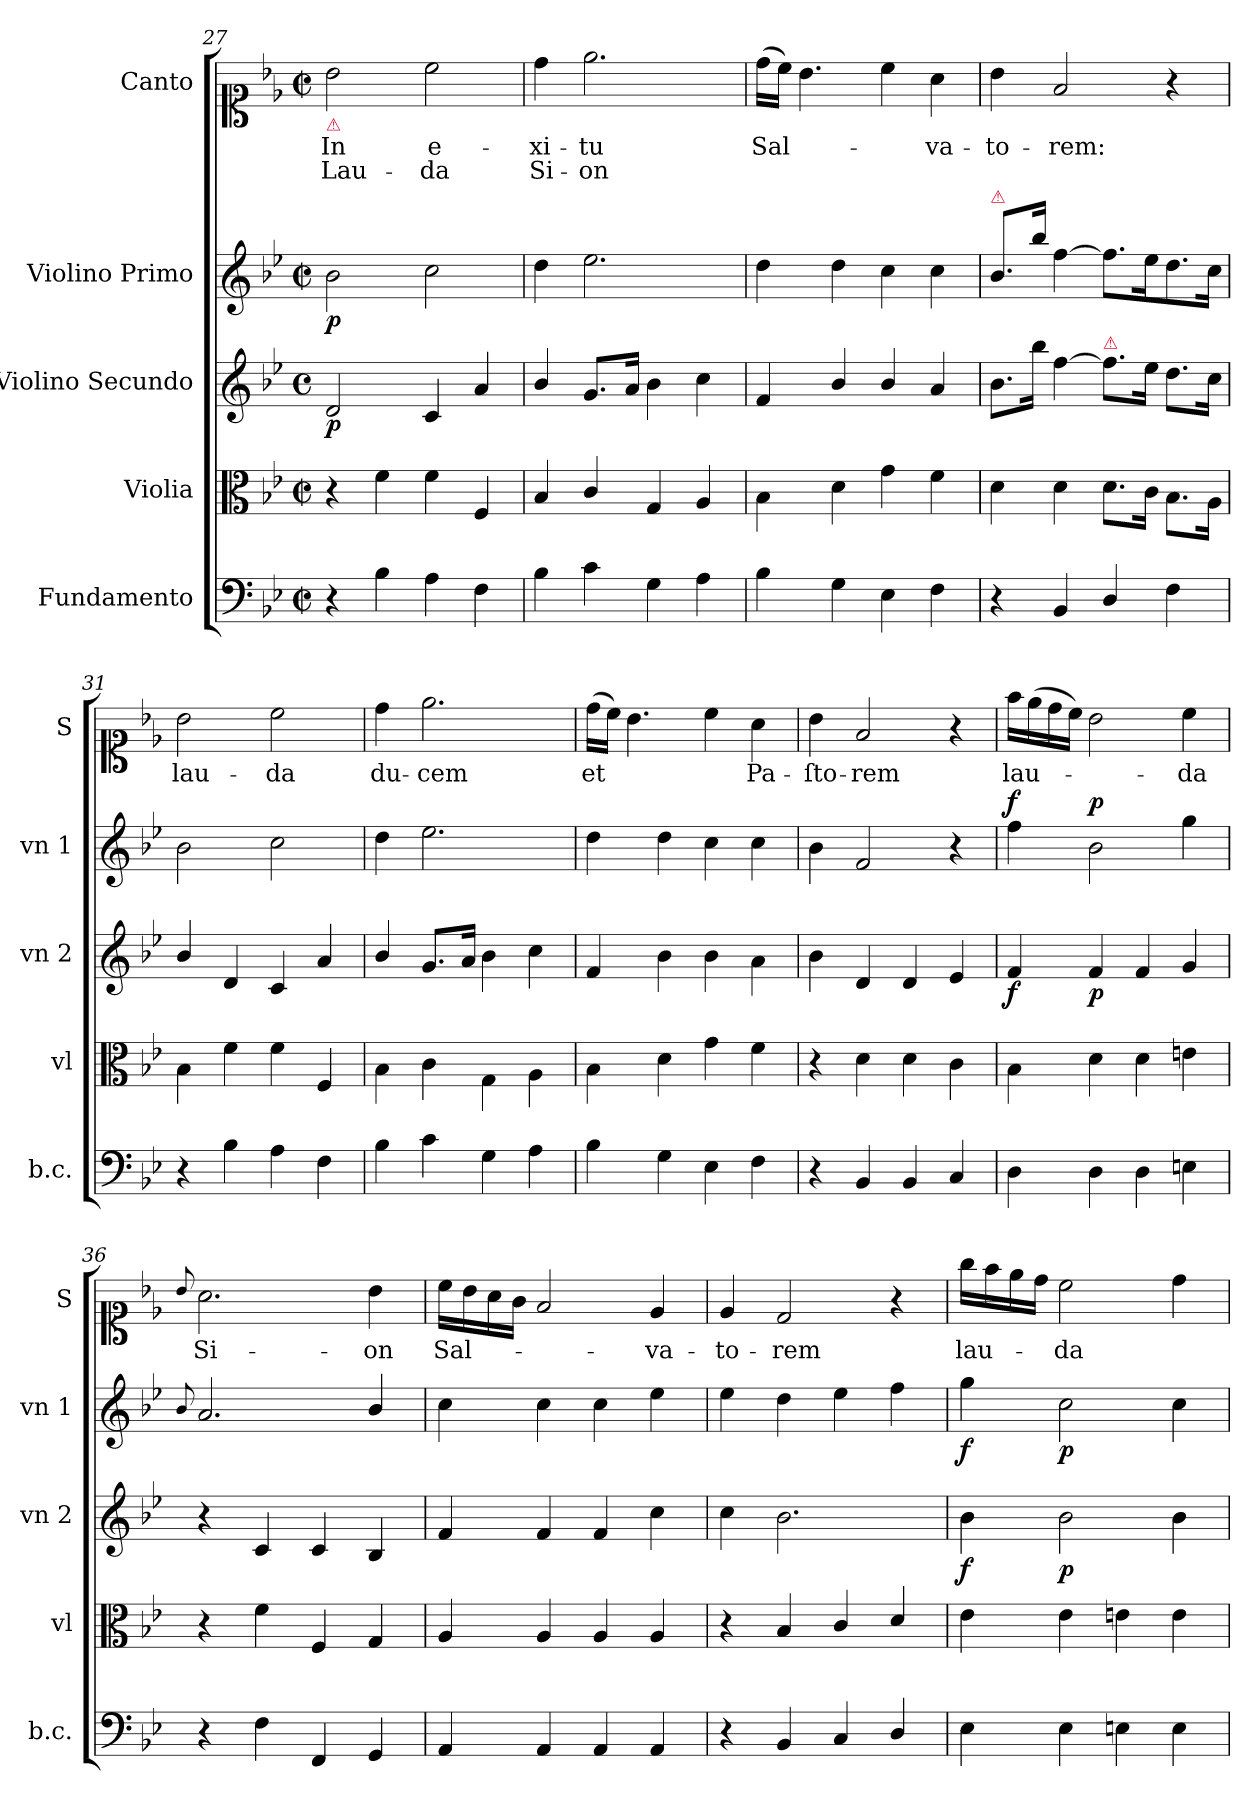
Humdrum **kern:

**kern	**kern	**kern	**dynam	**kern	**dynam	**kern	**text	**text
*part5	*part4	*part3	*part3	*part2	*part2	*part1	*part1	*part1
*staff5	*staff4	*staff3	*staff3	*staff2	*staff2	*staff1	*staff1	*staff1
*I"Fundamento	*I"Violia	*I"Violino Secundo	*	*I"Violino Primo	*	*I"Canto	*	*
*I'b.c.	*I'vl	*I'vn 2	*	*I'vn 1	*	*I'S	*	*
*clefF4	*clefC3	*clefG2	*	*clefG2	*	*clefC1	*	*
*k[b-e-]	*k[b-e-]	*k[b-e-]	*	*k[b-e-]	*	*k[b-e-]	*	*
*B-:	*B-:	*B-:	*	*B-:	*	*B-:	*	*
*M4/4	*M4/4	*M4/4	*	*M4/4	*	*M4/4	*	*
*met(c|)	*met(c|)	*met(c)	*	*met(c|)	*	*met(c|)	*	*
=27	=27	=27	=27	=27	=27	=27	=27	=27
!	!	!	!	!	!	!LO:TX:b:color=crimson:t=⚠	!	!
!	!	!	!	!	!LO:DY:b	!	!	!
4r	4r	2d/	p	2b-\	p	2b-\	In	Lau-
4B-\	4f\	.	.	.	.	.	.	.
4A\	4f\	4c/	.	2cc\	.	2cc\	e-	-da
4F\	4F/	4a/	.	.	.	.	.	.
=28	=28	=28	=28	=28	=28	=28	=28	=28
4B-\	4B-/	4b-/	.	4dd\	.	4dd\	-xi-	Si-
4c\	4c/	8.g/L	.	2.ee-\	.	2.ee-\	-tu	-on
.	.	16a/Jk	.	.	.	.	.	.
4G\	4G/	4b-\	.	.	.	.	.	.
4A\	4A/	4cc\	.	.	.	.	.	.
=29	=29	=29	=29	=29	=29	=29	=29	=29
4B-\	4B-\	4f/	.	4dd\	.	(16dd\LL	Sal-	.
.	.	.	.	.	.	16cc\JJ)	.	.
.	.	.	.	.	.	4.b-\	.	.
4G\	4d\	4b-/	.	4dd\	.	.	.	.
4E-\	4g\	4b-/	.	4cc\	.	4cc\	.	.
4F\	4f\	4a/	.	4cc\	.	4a\	-va-	.
=30	=30	=30	=30	=30	=30	=30	=30	=30
!	!	!	!	!LO:TX:a:color=crimson:t=⚠	!	!	!	!
4r	4d\	8.b-\L	.	8.b-/L	.	4b-\	-to-	.
.	.	16bb-\Jk	.	16bb-\Jk	.	.	.	.
4BB-/	4d\	[4ff\	.	[4ff\	.	2f/	-rem:	.
!	!	!LO:TX:a:color=crimson:t=⚠	!	!	!	!	!	!
4D/	8.d\L	8.ff\L]	.	8.ff\L]	.	.	.	.
.	16c\Jk	16ee-\Jk	.	16ee-\K	.	.	.	.
4F\	8.B-\L	8.dd\L	.	8.dd\	.	4r	.	.
.	16A\Jk	16cc\Jk	.	16cc\Jk	.	.	.	.
=31	=31	=31	=31	=31	=31	=31	=31	=31
4r	4B-\	4b-/	.	2b-\	.	2b-\	lau-	.
4B-\	4f\	4d/	.	.	.	.	.	.
4A\	4f\	4c/	.	2cc\	.	2cc\	-da	.
4F\	4F/	4a/	.	.	.	.	.	.
=32	=32	=32	=32	=32	=32	=32	=32	=32
4B-\	4B-\	4b-/	.	4dd\	.	4dd\	du-	.
4c\	4c\	8.g/L	.	2.ee-\	.	2.ee-\	-cem	.
.	.	16a/Jk	.	.	.	.	.	.
4G\	4G\	4b-\	.	.	.	.	.	.
4A\	4A\	4cc\	.	.	.	.	.	.
=33	=33	=33	=33	=33	=33	=33	=33	=33
4B-\	4B-\	4f/	.	4dd\	.	(16dd\LL	et	.
.	.	.	.	.	.	16cc\JJ)	.	.
.	.	.	.	.	.	4.b-\	.	.
4G\	4d\	4b-\	.	4dd\	.	.	.	.
4E-\	4g\	4b-\	.	4cc\	.	4cc\	.	.
4F\	4f\	4a\	.	4cc\	.	4a\	Pa-	.
=34	=34	=34	=34	=34	=34	=34	=34	=34
4r	4r	4b-\	.	4b-\	.	4b-\	-ſto-	.
4BB-/	4d\	4d/	.	2f/	.	2f/	-rem	.
4BB-/	4d\	4d/	.	.	.	.	.	.
4C/	4c\	4e-/	.	4r	.	4r	.	.
=35	=35	=35	=35	=35	=35	=35	=35	=35
!	!	!	!	!	!LO:DY:a	!	!	!
4D\	4B-\	4f/	f	4ff\	f	16ff\LL	lau-	.
.	.	.	.	.	.	(16ee-\	.	.
.	.	.	.	.	.	16dd\	.	.
.	.	.	.	.	.	16cc\JJ)	.	.
!	!	!	!	!	!LO:DY:a	!	!	!
4D\	4d\	4f/	p	2b-\	p	2b-\	.	.
4D\	4d\	4f/	.	.	.	.	.	.
4En\	4en\	4g/	.	4gg\	.	4cc\	-da	.
=36	=36	=36	=36	=36	=36	=36	=36	=36
.	.	.	.	8qqb-/	.	8qqb-/	.	.
4r	4r	4r	.	2.a/	.	2.a\	Si-	.
4F\	4f\	4c/	.	.	.	.	.	.
4FF/	4F/	4c/	.	.	.	.	.	.
4GG/	4G/	4B-/	.	4b-/	.	4b-\	-on	.
=37	=37	=37	=37	=37	=37	=37	=37	=37
4AA/	4A/	4f/	.	4cc\	.	16cc\LL	Sal-	.
.	.	.	.	.	.	16b-\	.	.
.	.	.	.	.	.	16a\	.	.
.	.	.	.	.	.	16g\JJ	.	.
4AA/	4A/	4f/	.	4cc\	.	2f/	.	.
4AA/	4A/	4f/	.	4cc\	.	.	.	.
4AA/	4A/	4cc\	.	4ee-\	.	4e-/	-va-	.
=38	=38	=38	=38	=38	=38	=38	=38	=38
4r	4r	4cc\	.	4ee-\	.	4e-/	-to-	.
4BB-/	4B-/	2.b-\	.	4dd\	.	2d/	-rem	.
4C/	4c/	.	.	4ee-\	.	.	.	.
4D/	4d/	.	.	4ff\	.	4r	.	.
=39	=39	=39	=39	=39	=39	=39	=39	=39
!	!	!	!	!	!LO:DY:b	!	!	!
4E-\	4e-\	4b-\	f	4gg\	f	16gg\LL	lau-	.
.	.	.	.	.	.	16ff\	.	.
.	.	.	.	.	.	16ee-\	.	.
.	.	.	.	.	.	16dd\JJ	.	.
!	!	!	!	!	!LO:DY:b	!	!	!
4E-\	4e-\	2b-\	p	2cc\	p	2cc\	-da	.
4En\	4en\	.	.	.	.	.	.	.
4E\	4e\	4b-\	.	4cc\	.	4dd\	.	.
=	=	=	=	=	=	=	=	=
*-	*-	*-	*-	*-	*-	*-	*-	*-
